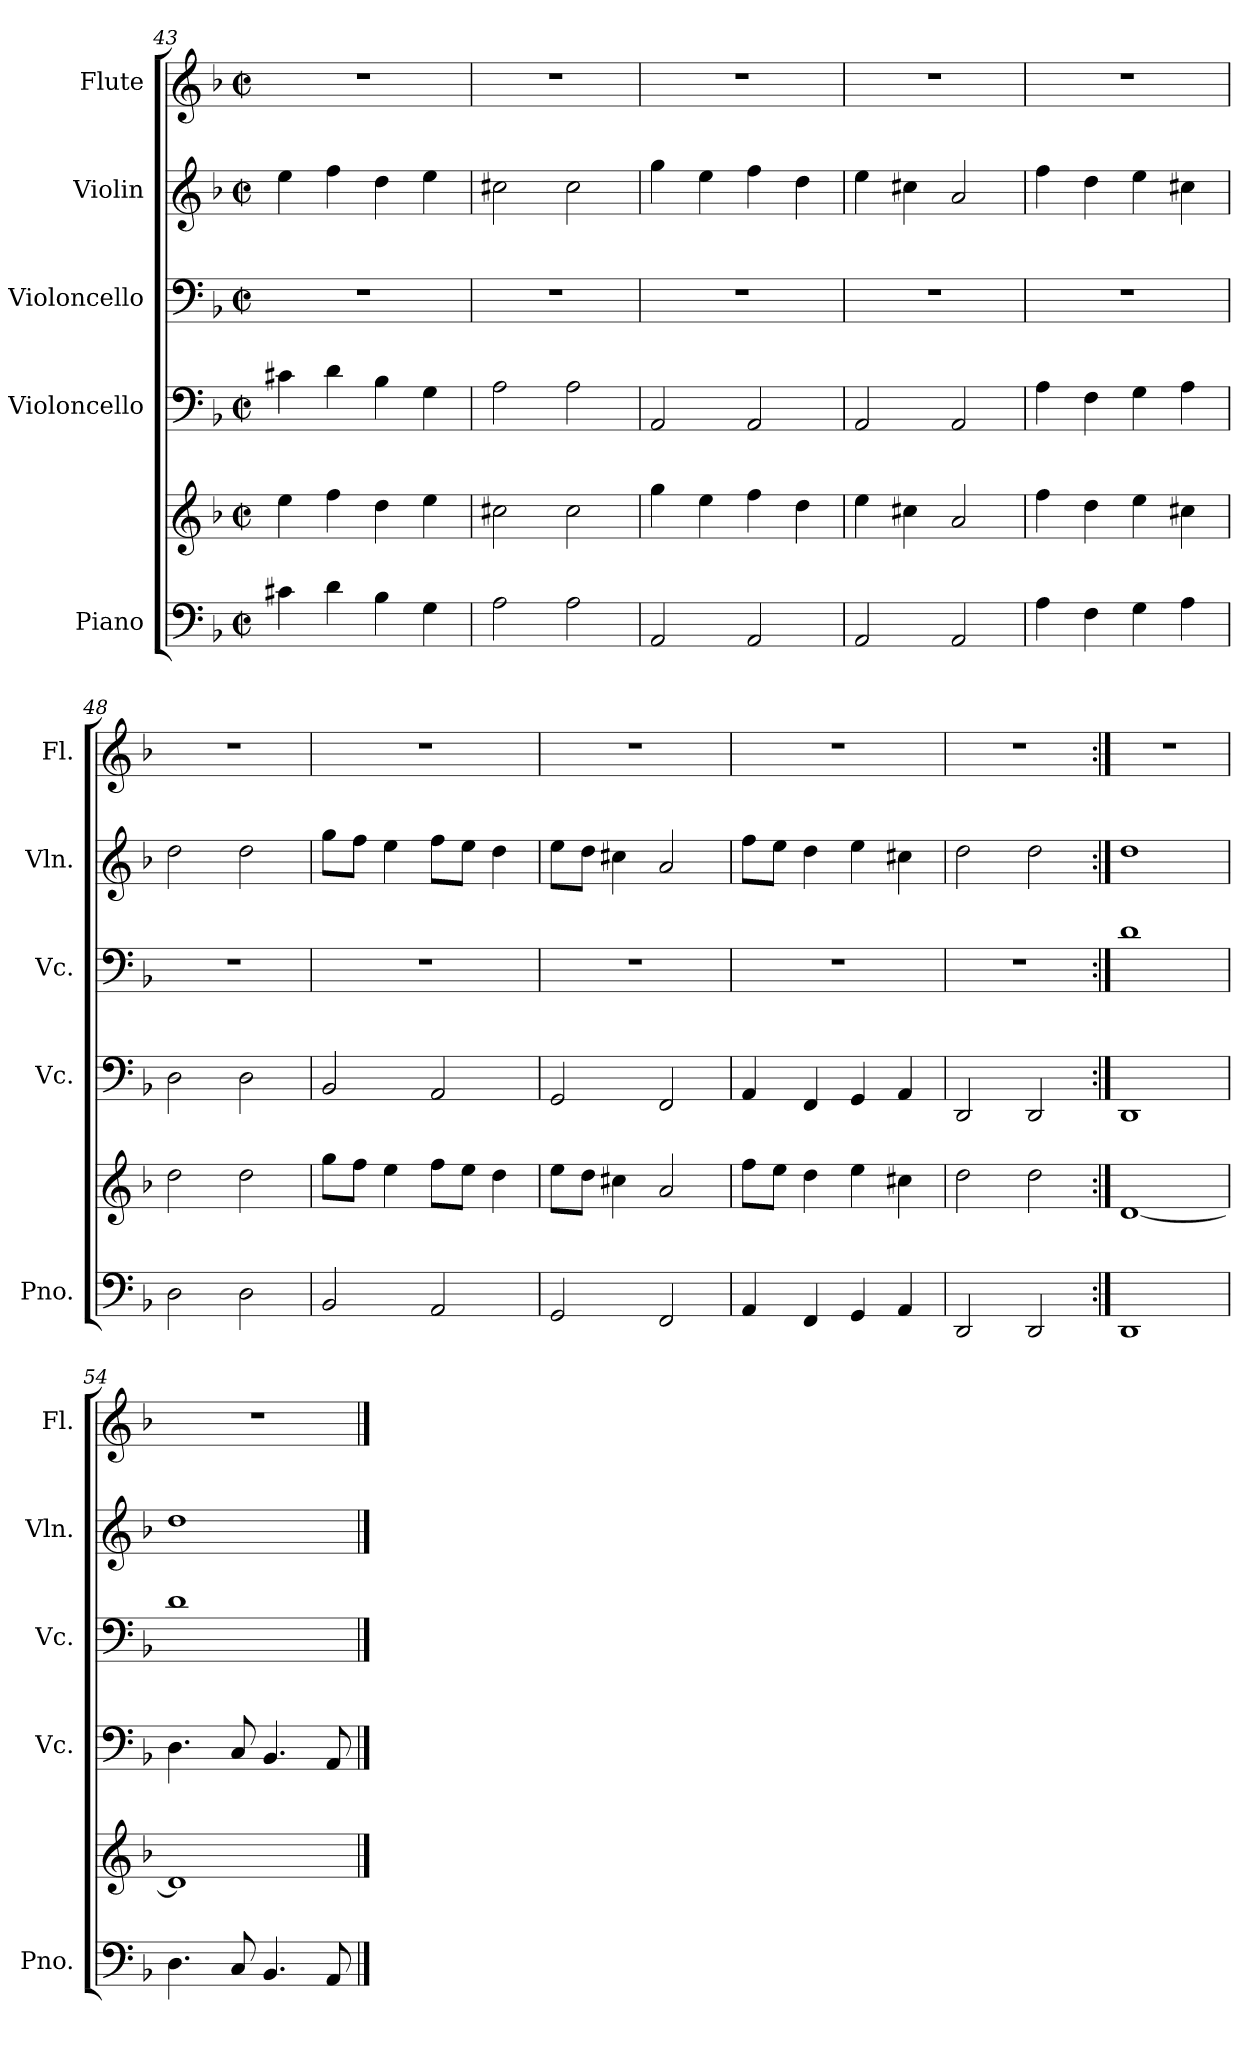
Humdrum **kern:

**kern	**kern	**kern	**kern	**kern	**kern
*part5	*part5	*part4	*part3	*part2	*part1
*staff6	*staff5	*staff4	*staff3	*staff2	*staff1
*I"Piano	*	*I"Violoncello	*I"Violoncello	*I"Violin	*I"Flute
*I'Pno.	*	*I'Vc.	*I'Vc.	*I'Vln.	*I'Fl.
*clefF4	*clefG2	*clefF4	*clefF4	*clefG2	*clefG2
*	*	*	*	*	*ITrd-7c-12
*k[b-]	*k[b-]	*k[b-]	*k[b-]	*k[b-]	*k[b-]
*M2/2	*M2/2	*M2/2	*M2/2	*M2/2	*M2/2
*met(c|)	*met(c|)	*met(c|)	*met(c|)	*met(c|)	*met(c|)
=43	=43	=43	=43	=43	=43
4c#X\	4ee\	4c#X\	1r	4ee\	1r
4d\	4ff\	4d\	.	4ff\	.
4B-\	4dd\	4B-\	.	4dd\	.
4G\	4ee\	4G\	.	4ee\	.
=44	=44	=44	=44	=44	=44
2A\	2cc#X\	2A\	1r	2cc#X\	1r
2A\	2cc#\	2A\	.	2cc#\	.
=45	=45	=45	=45	=45	=45
2AA/	4gg\	2AA/	1r	4gg\	1r
.	4ee\	.	.	4ee\	.
2AA/	4ff\	2AA/	.	4ff\	.
.	4dd\	.	.	4dd\	.
=46	=46	=46	=46	=46	=46
2AA/	4ee\	2AA/	1r	4ee\	1r
.	4cc#X\	.	.	4cc#X\	.
2AA/	2a/	2AA/	.	2a/	.
=47	=47	=47	=47	=47	=47
4A\	4ff\	4A\	1r	4ff\	1r
4F\	4dd\	4F\	.	4dd\	.
4G\	4ee\	4G\	.	4ee\	.
4A\	4cc#X\	4A\	.	4cc#X\	.
=48	=48	=48	=48	=48	=48
2D\	2dd\	2D\	1r	2dd\	1r
2D\	2dd\	2D\	.	2dd\	.
!!LO:PB:g=z
=49	=49	=49	=49	=49	=49
2BB-/	8gg\L	2BB-/	1r	8gg\L	1r
.	8ff\J	.	.	8ff\J	.
.	4ee\	.	.	4ee\	.
2AA/	8ff\L	2AA/	.	8ff\L	.
.	8ee\J	.	.	8ee\J	.
.	4dd\	.	.	4dd\	.
=50	=50	=50	=50	=50	=50
2GG/	8ee\L	2GG/	1r	8ee\L	1r
.	8dd\J	.	.	8dd\J	.
.	4cc#X\	.	.	4cc#X\	.
2FF/	2a/	2FF/	.	2a/	.
=51	=51	=51	=51	=51	=51
4AA/	8ff\L	4AA/	1r	8ff\L	1r
.	8ee\J	.	.	8ee\J	.
4FF/	4dd\	4FF/	.	4dd\	.
4GG/	4ee\	4GG/	.	4ee\	.
4AA/	4cc#X\	4AA/	.	4cc#X\	.
=52	=52	=52	=52	=52	=52
2DD/	2dd\	2DD/	1r	2dd\	1r
2DD/	2dd\	2DD/	.	2dd\	.
=53:|!	=53:|!	=53:|!	=53:|!	=53:|!	=53:|!
1DD	[1d	1DD	1d	1dd	1r
=54	=54	=54	=54	=54	=54
4.D\	1d]	4.D\	1d	1dd	1r
8C/	.	8C/	.	.	.
4.BB-/	.	4.BB-/	.	.	.
8AA/	.	8AA/	.	.	.
==	==	==	==	==	==
*-	*-	*-	*-	*-	*-
